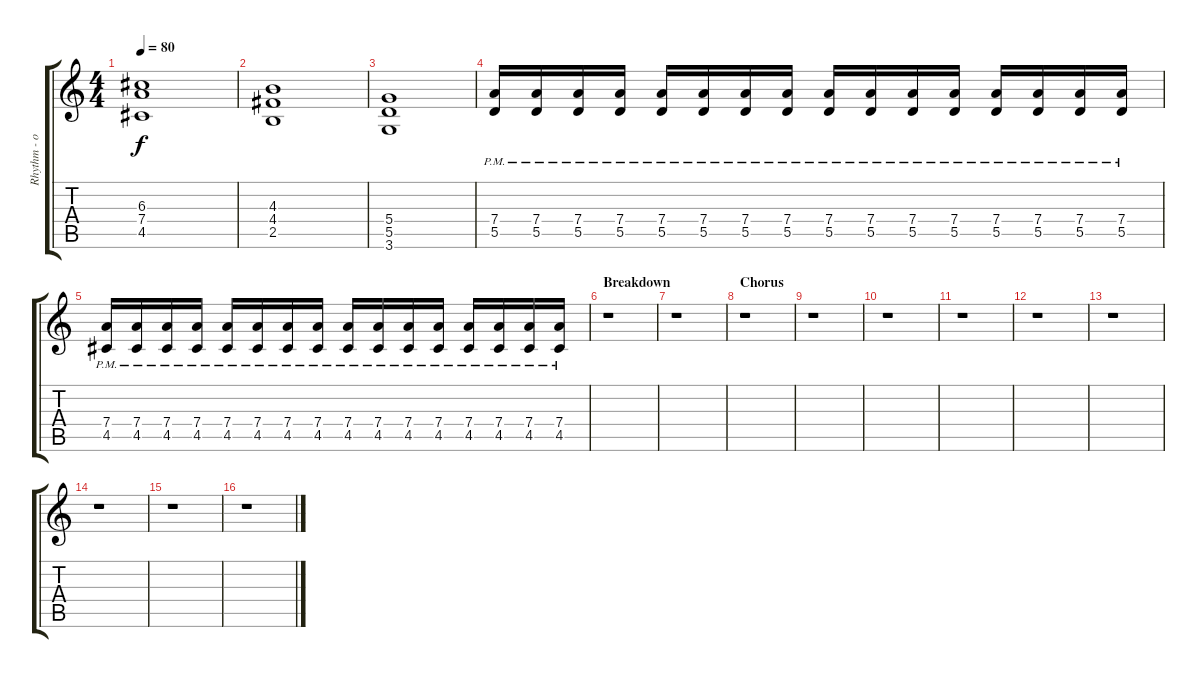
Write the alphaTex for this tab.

\track ("Rhythm - overdrive" "Rhythm - o") {instrument overdrivenguitar}
\staff {score tabs}
\tuning (E4 B3 G3 D3 A2 E2) {hide}
\ts (4 4)
\tempo 80
\clef g2
\ks c
(6.3{t} 7.4{t} 4.5{t}).1{dy f} |
(4.3 4.4 2.5).1 |
(5.4 5.5 3.6).1 |
(7.4{pm} 5.5{pm}).16 (7.4{pm} 5.5{pm}).16 (7.4{pm} 5.5{pm}).16 (7.4{pm} 5.5{pm}).16 (7.4{pm} 5.5{pm}).16 (7.4{pm} 5.5{pm}).16 (7.4{pm} 5.5{pm}).16 (7.4{pm} 5.5{pm}).16 (7.4{pm} 5.5{pm}).16 (7.4{pm} 5.5{pm}).16 (7.4{pm} 5.5{pm}).16 (7.4{pm} 5.5{pm}).16 (7.4{pm} 5.5{pm}).16 (7.4{pm} 5.5{pm}).16 (7.4{pm} 5.5{pm}).16 (7.4{pm} 5.5{pm}).16 |
(7.4{pm} 4.5{pm}).16 (7.4{pm} 4.5{pm}).16 (7.4{pm} 4.5{pm}).16 (7.4{pm} 4.5{pm}).16 (7.4{pm} 4.5{pm}).16 (7.4{pm} 4.5{pm}).16 (7.4{pm} 4.5{pm}).16 (7.4{pm} 4.5{pm}).16 (7.4{pm} 4.5{pm}).16 (7.4{pm} 4.5{pm}).16 (7.4{pm} 4.5{pm}).16 (7.4{pm} 4.5{pm}).16 (7.4{pm} 4.5{pm}).16 (7.4{pm} 4.5{pm}).16 (7.4{pm} 4.5{pm}).16 (7.4{pm} 4.5{pm}).16 |
\section ("" "Breakdown")
r.1 |
r.1 |
\section ("" "Chorus")
r.1 |
r.1 |
r.1 |
r.1 |
r.1 |
r.1 |
r.1 |
r.1 |
r.1
